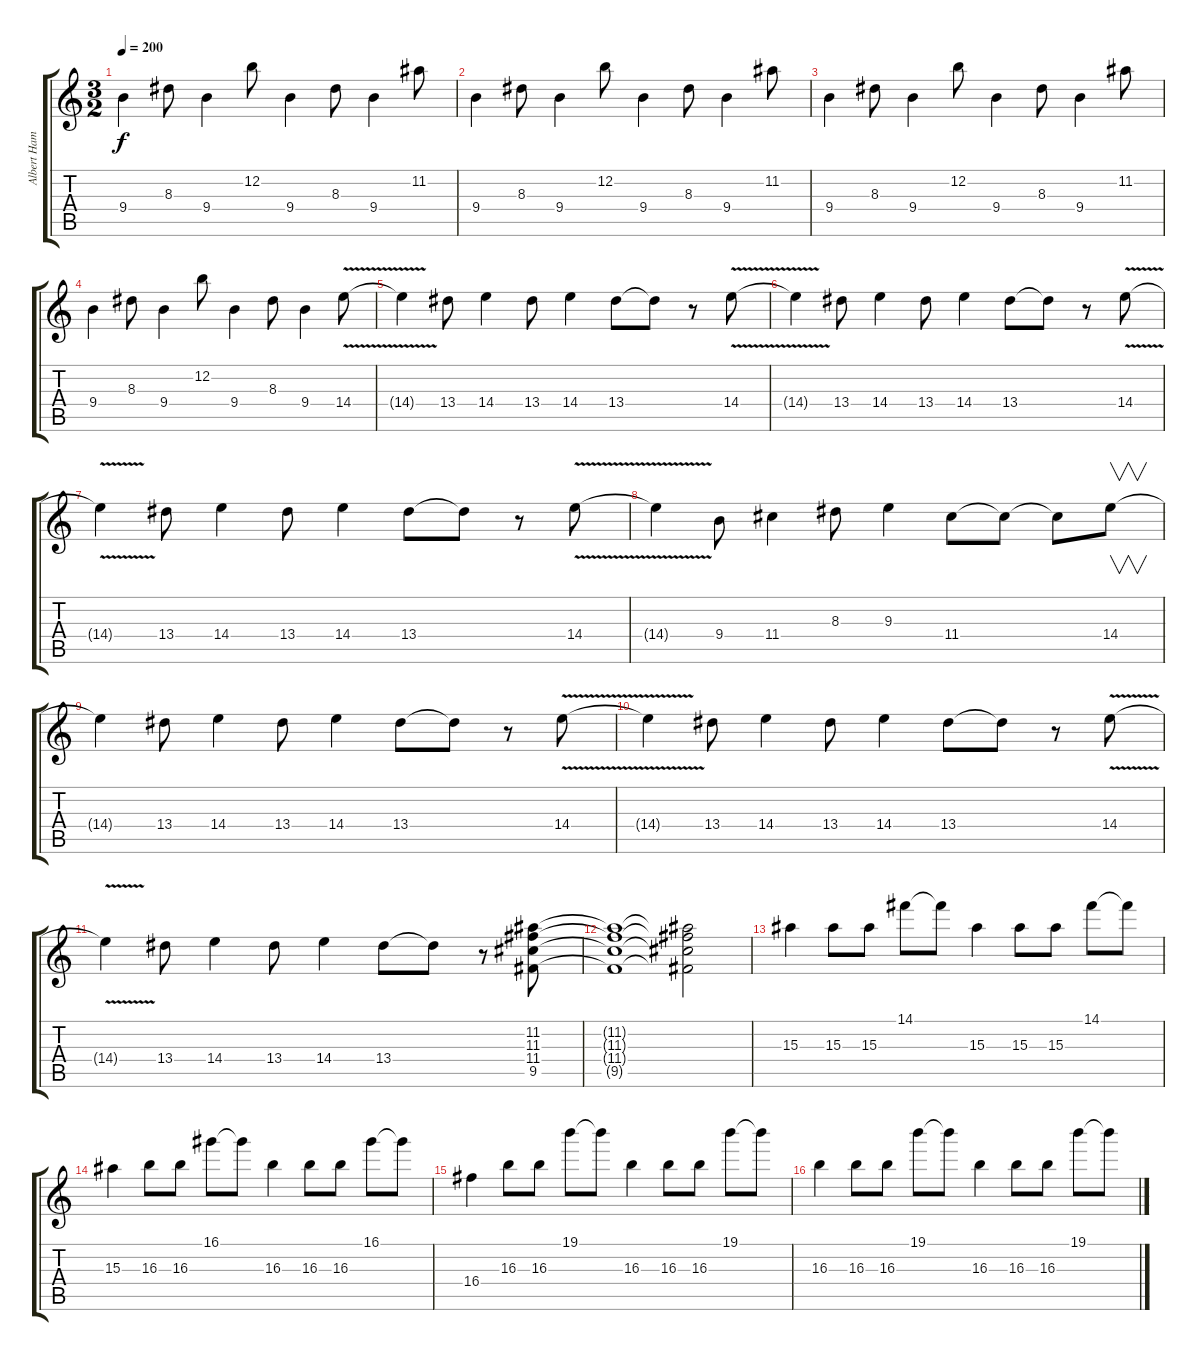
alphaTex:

\track ("Albert Hammond Jr." "Albert Ham") {instrument electricguitarjazz}
\staff {score tabs}
\tuning (E4 B3 G3 D3 A2 E2) {hide}
\ts (3 2)
\tempo 200
\clef g2
\ks c
9.4.4{dy f} 8.3.8 9.4.4 12.2.8 9.4.4 8.3.8 9.4.4 11.2.8 |
9.4.4 8.3.8 9.4.4 12.2.8 9.4.4 8.3.8 9.4.4 11.2.8 |
9.4.4 8.3.8 9.4.4 12.2.8 9.4.4 8.3.8 9.4.4 11.2.8 |
9.4.4 8.3.8 9.4.4 12.2.8 9.4.4 8.3.8 9.4.4 14.4{v}.8 |
14.4{t}.4 13.4.8 14.4.4 13.4.8 14.4.4 13.4.8 13.4{t}.8 r.8 14.4{v}.8 |
14.4{t}.4 13.4.8 14.4.4 13.4.8 14.4.4 13.4.8 13.4{t}.8 r.8 14.4{v}.8 |
14.4{t}.4 13.4.8 14.4.4 13.4.8 14.4.4 13.4.8 13.4{t}.8 r.8 14.4{v}.8 |
14.4{t}.4 9.4.8 11.4.4 8.3.8 9.3.4 11.4.8 11.4{t}.8 11.4{t}.8 14.4.8{v} |
14.4{t}.4 13.4.8 14.4.4 13.4.8 14.4.4 13.4.8 13.4{t}.8 r.8 14.4{v}.8 |
14.4{t}.4 13.4.8 14.4.4 13.4.8 14.4.4 13.4.8 13.4{t}.8 r.8 14.4{v}.8 |
14.4{t}.4 13.4.8 14.4.4 13.4.8 14.4.4 13.4.8 13.4{t}.8 r.8 (11.2 11.3 11.4 9.5).8 |
(11.2{t} 11.3{t} 11.4{t} 9.5{t}).1 (11.2{t} 11.3{t} 11.4{t} 9.5{t}).2 |
15.3.4 15.3.8 15.3.8 14.1.8 14.1{t}.8 15.3.4 15.3.8 15.3.8 14.1.8 14.1{t}.8 |
15.3.4 16.3.8 16.3.8 16.1.8 16.1{t}.8 16.3.4 16.3.8 16.3.8 16.1.8 16.1{t}.8 |
16.4.4 16.3.8 16.3.8 19.1.8 19.1{t}.8 16.3.4 16.3.8 16.3.8 19.1.8 19.1{t}.8 |
16.3.4 16.3.8 16.3.8 19.1.8 19.1{t}.8 16.3.4 16.3.8 16.3.8 19.1.8 19.1{t}.8
